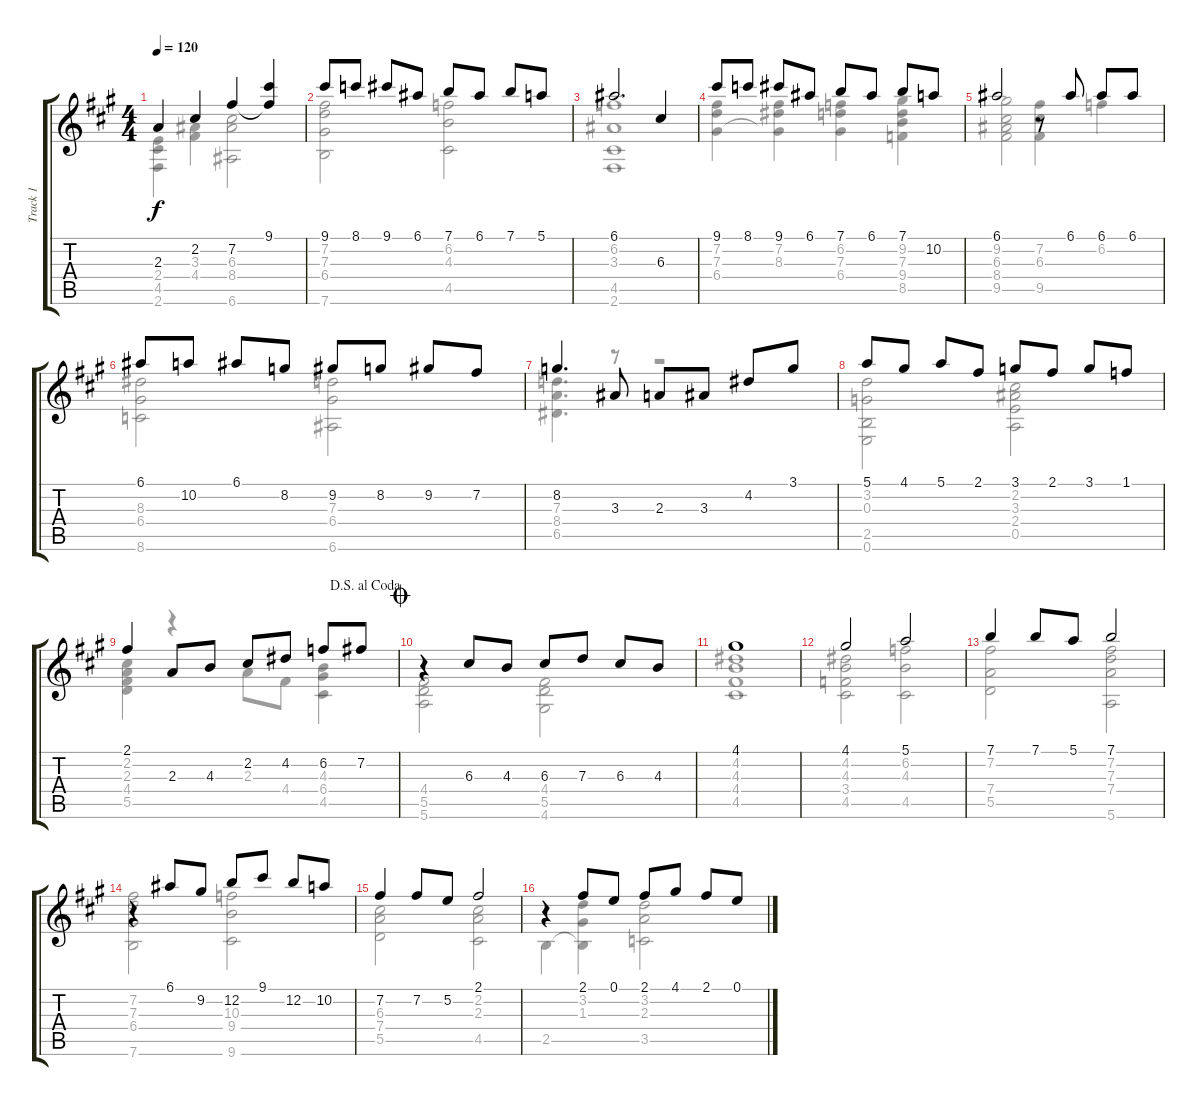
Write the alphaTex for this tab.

\track ("Track 1" "Track 1") {instrument electricguitarjazz}
\staff {score tabs}
\tuning (E4 B3 G3 D3 A2 E2) {hide}
\voice
\ts (4 4)
\tempo 120
\clef g2
\ks f#minor
2.3{t}.4{dy f} 2.2.4 7.2.4 (9.1 7.2{t}).4 |
9.1.8 8.1.8 9.1.8 6.1.8 7.1.8 6.1.8 7.1.8 5.1.8 |
6.1.2{d} 6.3.4 |
9.1.8 8.1.8 9.1.8 6.1.8 7.1.8 6.1.8 7.1.8 10.2.8 |
6.1.2 r.8 6.1.8 6.1.8 6.1.8 |
6.1.8 10.2.8 6.1.8 8.2.8 9.2.8 8.2.8 9.2.8 7.2.8 |
8.2.4{d} 3.3.8 2.3.8 3.3.8 4.2.8 3.1.8 |
5.1.8 4.1.8 5.1.8 2.1.8 3.1.8 2.1.8 3.1.8 1.1.8 |
\jump dalsegnoalcoda
2.1.4 2.3.8 4.3.8 2.2.8 4.2.8 6.2.8 7.2.8 |
\jump coda
r.4 6.3.8 4.3.8 6.3.8 7.3.8 6.3.8 4.3.8 |
4.1.1 |
4.1.2 5.1.2 |
7.1.4 7.1.8 5.1.8 7.1.2 |
r.4 6.1.8 9.2.8 12.2.8 9.1.8 12.2.8 10.2.8 |
7.2.4 7.2.8 5.2.8 2.1.2 |
r.4 2.1.8 0.1.8 2.1.8 4.1.8 2.1.8 0.1.8
\voice
\clef g2
\ottava regular
\simile none
\ks f#minor
(2.4{t} 4.5{t} 2.6{t}).4{dy f} (3.3 4.4).4 (6.3 8.4 6.6).2 |
(7.2 7.3 6.4 7.6).2 (6.2 4.3 4.5).2 |
(6.2 3.3 4.5 2.6).1 |
(7.2 7.3 6.4).4 (7.2 8.3 6.4{t}).4 (6.2 7.3 6.4).4 (9.2 7.3 9.4 8.5).4 |
(9.2 6.3 8.4 9.5).2 (7.2 6.3 9.5).4 6.2.4 |
(8.3 6.4 8.6).2 (7.3 6.4 6.6).2 |
(7.3 8.4 6.5).4{d} r.8 r.2 |
(3.2 0.3 2.5 0.6).2 (2.2 3.3 2.4 0.5).2 |
(2.2 2.3 4.4 5.5).4 r.4 2.3.8 4.4.8 (4.3 6.4 4.5).4 |
(4.4 5.5 5.6).2 (4.4 5.5 4.6).2 |
(4.2 4.3 4.4 4.5).1 |
(4.2 4.3 3.4 4.5).2 (6.2 4.3 4.5).2 |
(7.2 7.4 5.5).2 (7.2 7.3 7.4 5.6).2 |
(7.2 7.3 6.4 7.6).2 (10.3 9.4 9.6).2 |
(6.3 7.4 5.5).2 (2.2 2.3 4.5).2 |
2.5.4 (3.2 1.3 2.5{t}).4 (3.2 2.3 3.5).2
